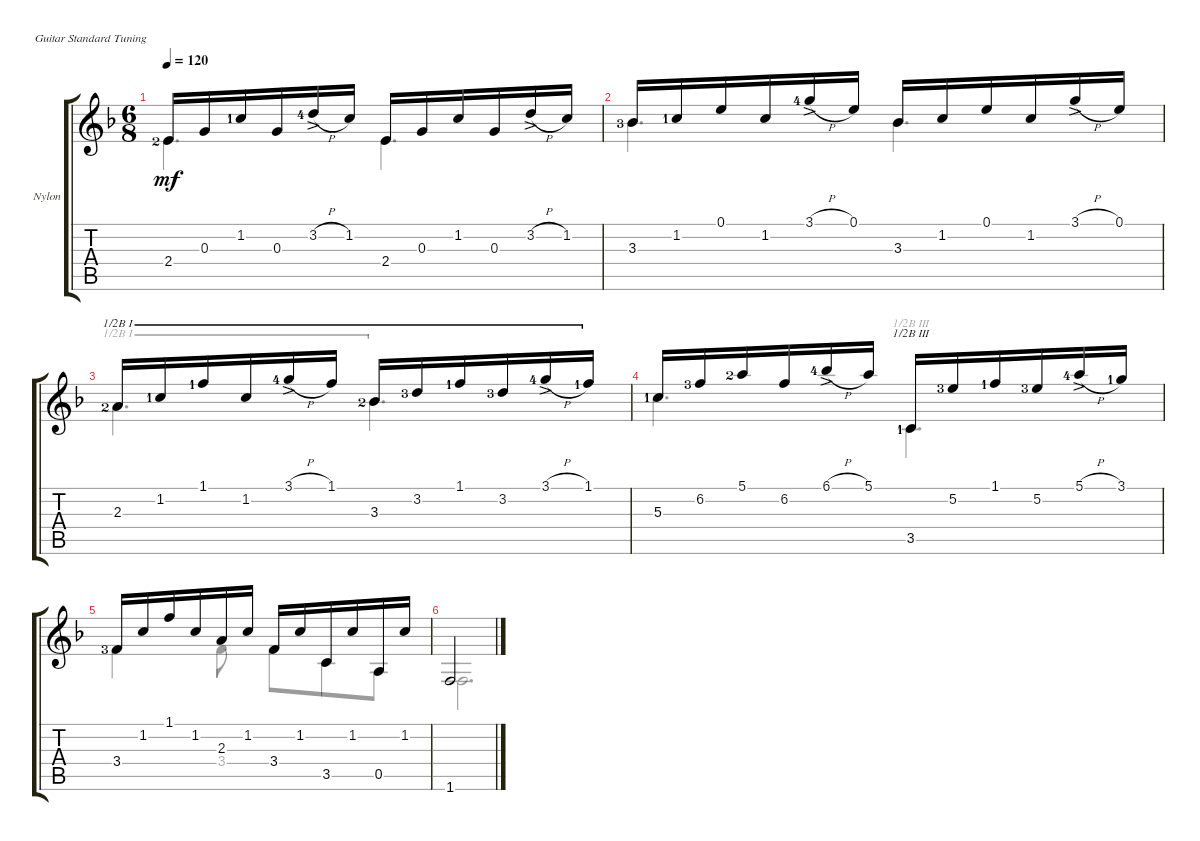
\defaultSystemsLayout 4
\bracketExtendMode groupsimilarinstruments
\firstSystemTrackNameOrientation horizontal
\otherSystemsTrackNameOrientation horizontal
\track ("Nylon" "Nylon") {instrument acousticguitarsteel}
\staff {score tabs}
\tuning (E4 B3 G3 D3 A2 E2)
\voice
\ts (6 8)
\tempo 120
\clef g2
\ks f
2.4{lf 3}.16{dy mf} 0.3.16 1.2{lf 2}.16 0.3.16 3.2{h ac lf 5}.16 1.2.16 2.4.16 0.3.16 1.2.16 0.3.16 3.2{h ac}.16 1.2.16 |
3.3{lf 4}.16 1.2{lf 2}.16 0.1.16 1.2.16 3.1{h ac lf 5}.16 0.1.16 3.3.16 1.2.16 0.1.16 1.2.16 3.1{h ac}.16 0.1.16 |
2.3{lf 3}.16{barre (1 half)} 1.2{lf 2}.16{barre (1 half)} 1.1{lf 2}.16{barre (1 half)} 1.2.16{barre (1 half)} 3.1{h ac lf 5}.16{barre (1 half)} 1.1.16{barre (1 half)} 3.3{lf 3}.16{barre (1 half)} 3.2{lf 4}.16{barre (1 half)} 1.1{lf 2}.16{barre (1 half)} 3.2{lf 4}.16{barre (1 half)} 3.1{h ac lf 5}.16{barre (1 half)} 1.1{lf 2}.16{barre (1 half)} |
5.3{lf 2}.16 6.2{lf 4}.16 5.1{lf 3}.16 6.2.16 6.1{h ac lf 5}.16 5.1.16 3.5{lf 2}.16{barre (3 half)} 5.2{lf 4}.16 1.1{lf 2}.16 5.2{lf 4}.16 5.1{h ac lf 5}.16 3.1{lf 2}.16 |
3.4{lf 4}.16 1.2.16 1.1.16 1.2.16 2.3.16 1.2.16 3.4.16 1.2.16 3.5.16 1.2.16 0.5.16 1.2.16 |
1.6.2
\voice
\clef g2
\ottava regular
\simile none
\ks f
2.4.4{d dy mf} 2.4.4{d} |
3.3.4{d} 3.3.4{d} |
2.3.4{d barre (1 half)} 3.3.4{d barre (1 half)} |
5.3.4{d} 3.5.4{d barre (3 half)} |
3.4.4 3.4.8 3.4.8 3.5.8 0.5.8 |
1.6.2{d}
